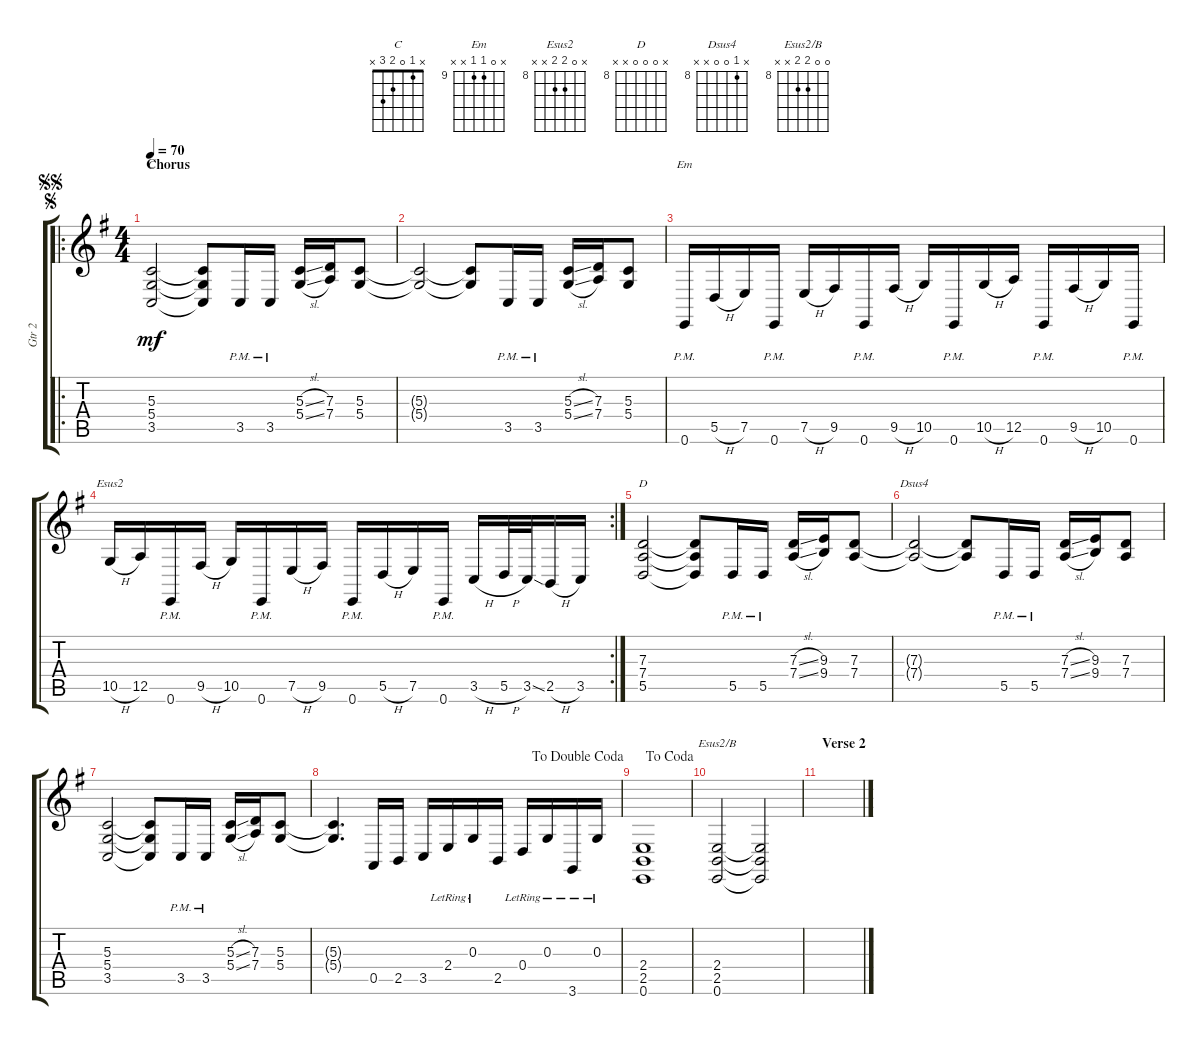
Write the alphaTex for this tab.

\track ("Gtr 2" "Gtr 2") {instrument acousticgrandpiano}
\staff {score tabs}
\tuning (E4 B3 G3 D3 A2 E2) {hide}
\chord ("C" x 1 0 2 3 x)
\chord ("Em" x 0 9 9 x x) {firstfret 9}
\chord ("Esus2" x 0 9 9 x x) {firstfret 8}
\chord ("D" x 0 0 0 x x) {firstfret 8}
\chord ("Dsus4" x 8 0 0 x x) {firstfret 8}
\chord ("Esus2/B" 0 0 9 9 x x) {firstfret 8}
\ro
\ts (4 4)
\section ("" "Chorus")
\jump segno
\jump segnosegno
\tempo 70
\clef g2
\ks g
(5.3 5.4 3.5).2{ch "C" dy mf} (5.3{t} 5.4{t} 3.5{t}).8 3.5{pm}.16 3.5{pm}.16 (5.3{sl} 5.4{sl}).16 (7.3 7.4).16 (5.3 5.4).8 |
(5.3{t} 5.4{t}).2 (5.3{t} 5.4{t}).8 3.5{pm}.16 3.5{pm}.16 (5.3{sl} 5.4{sl}).16 (7.3 7.4).16 (5.3 5.4).8 |
0.6{pm}.16{ch "Em"} 5.5{h}.16 7.5.16 0.6{pm}.16 7.5{h}.16 9.5.16 0.6{pm}.16 9.5{h}.16 10.5.16 0.6{pm}.16 10.5{h}.16 12.5.16 0.6{pm}.16 9.5{h}.16 10.5.16 0.6{pm}.16 |
\rc 2
10.5{h}.16{ch "Esus2"} 12.5.16 0.6{pm}.16 9.5{h}.16 10.5.16 0.6{pm}.16 7.5{h}.16 9.5.16 0.6{pm}.16 5.5{h}.16 7.5.16 0.6{pm}.16 3.5{h}.16 5.5{h}.32 3.5{ss}.32 2.5{h}.16 3.5.16 |
(7.3 7.4 5.5).2{ch "D"} (7.3{t} 7.4{t} 5.5{t}).8 5.5{pm}.16 5.5{pm}.16 (7.3{sl} 7.4{sl}).16 (9.3 9.4).16 (7.3 7.4).8 |
(7.3{t} 7.4{t}).2{ch "Dsus4"} (7.3{t} 7.4{t}).8 5.5{pm}.16 5.5{pm}.16 (7.3{sl} 7.4{sl}).16 (9.3 9.4).16 (7.3 7.4).8 |
(5.3 5.4 3.5).2 (5.3{t} 5.4{t} 3.5{t}).8 3.5{pm}.16 3.5{pm}.16 (5.3{sl} 5.4{sl}).16 (7.3 7.4).16 (5.3 5.4).8 |
\jump dadoublecoda
(5.3{t} 5.4{t}).4{d} 0.5.16 2.5.16 3.5.16 2.4{lr}.16 0.3{lr}.16 2.5.16 0.4{lr}.16 0.3{lr}.16 3.6{lr}.16 0.3{lr}.16 |
\jump dacoda
(2.4 2.5 0.6).1 |
(2.4 2.5 0.6).2{ch "Esus2/B"} (2.4{t} 2.5{t} 0.6{t}).2 |
\section ("" "Verse 2")
